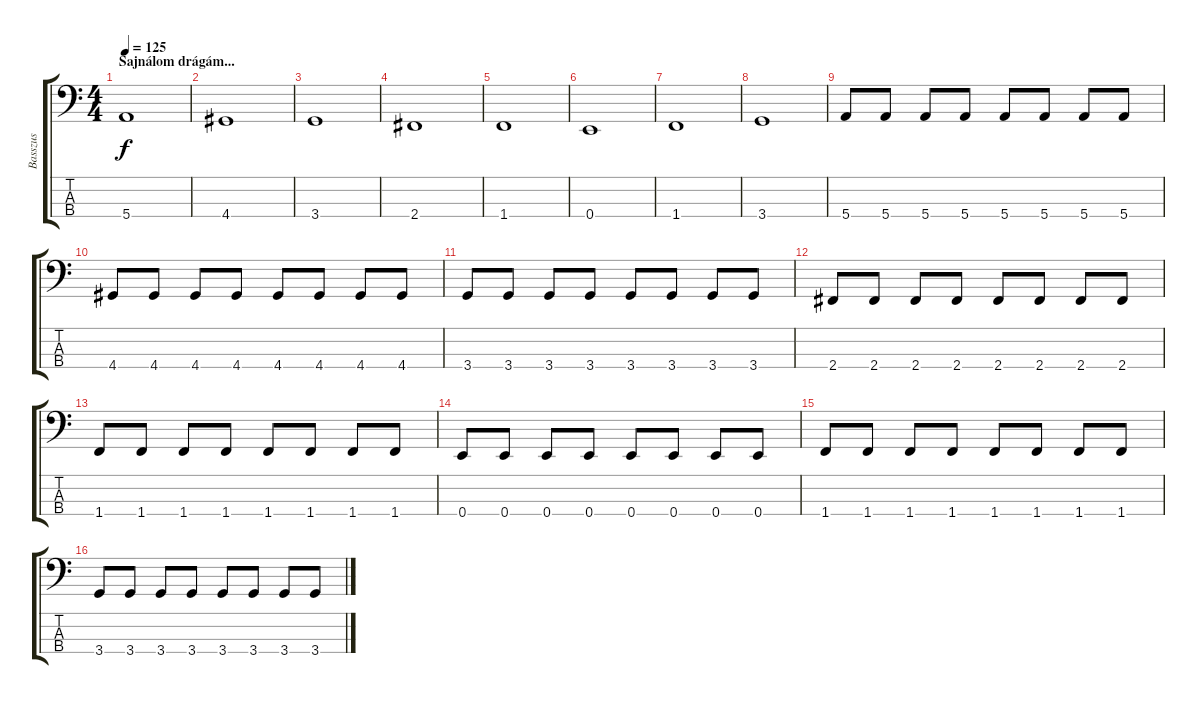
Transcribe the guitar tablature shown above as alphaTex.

\track ("Basszus" "Basszus") {instrument electricbasspick}
\staff {score tabs}
\tuning (G2 D2 A1 E1) {hide}
\ts (4 4)
\section ("" "Sajnálom drágám...")
\tempo 125
\clef f4
\ks c
5.4.1{dy f} |
4.4.1 |
3.4.1 |
2.4.1 |
1.4.1 |
0.4.1 |
1.4.1 |
3.4.1 |
5.4.8 5.4.8 5.4.8 5.4.8 5.4.8 5.4.8 5.4.8 5.4.8 |
4.4.8 4.4.8 4.4.8 4.4.8 4.4.8 4.4.8 4.4.8 4.4.8 |
3.4.8 3.4.8 3.4.8 3.4.8 3.4.8 3.4.8 3.4.8 3.4.8 |
2.4.8 2.4.8 2.4.8 2.4.8 2.4.8 2.4.8 2.4.8 2.4.8 |
1.4.8 1.4.8 1.4.8 1.4.8 1.4.8 1.4.8 1.4.8 1.4.8 |
0.4.8 0.4.8 0.4.8 0.4.8 0.4.8 0.4.8 0.4.8 0.4.8 |
1.4.8 1.4.8 1.4.8 1.4.8 1.4.8 1.4.8 1.4.8 1.4.8 |
3.4.8 3.4.8 3.4.8 3.4.8 3.4.8 3.4.8 3.4.8 3.4.8
